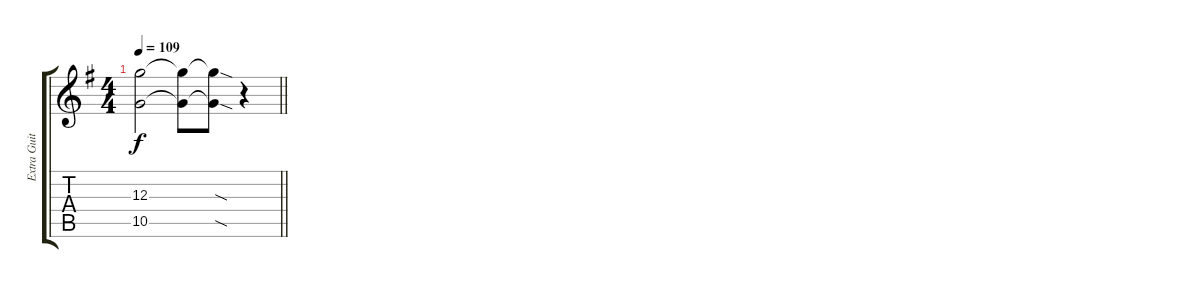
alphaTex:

\track ("Extra Guitar" "Extra Guit") {instrument distortionguitar}
\staff {score tabs}
\tuning (E4 B3 G3 D3 A2 E2) {hide}
\ts (4 4)
\tempo 109
\clef g2
\barLineRight lightlight
\ks g
(12.3{t} 10.5{t}).2{dy f} (12.3{t} 10.5{t}).8 (12.3{sod t} 10.5{sod t}).8 r.4
